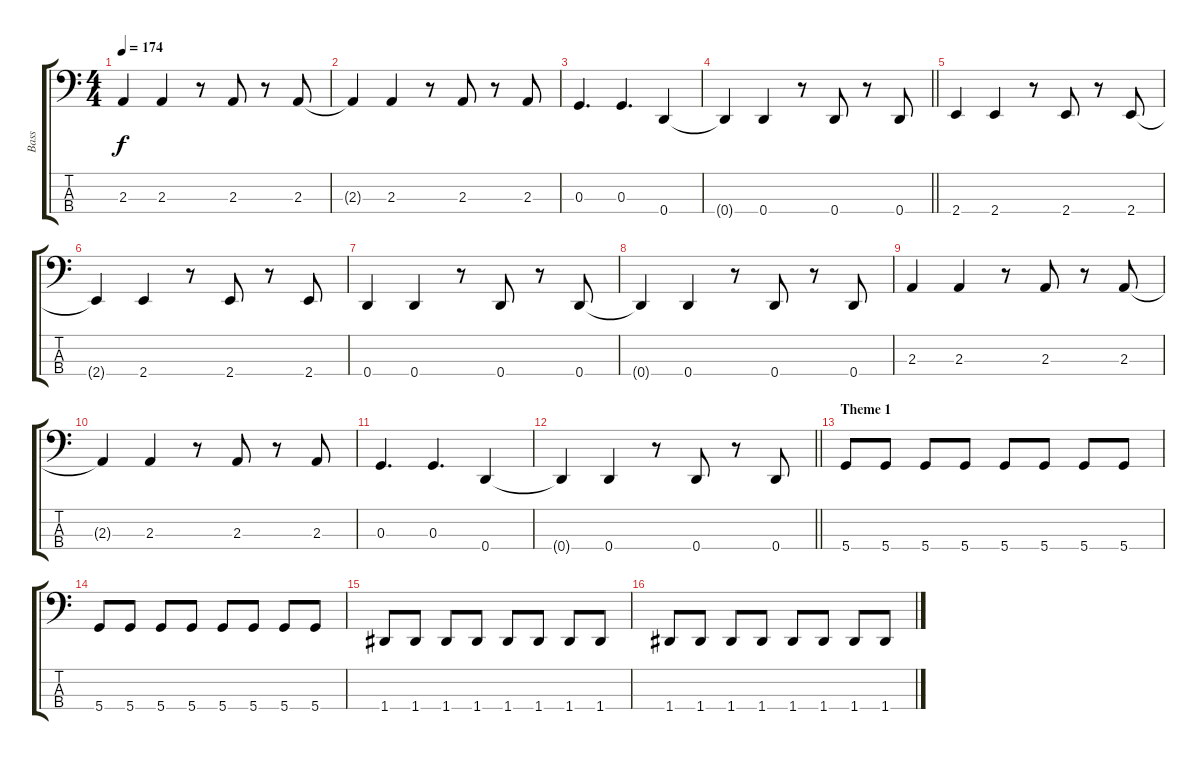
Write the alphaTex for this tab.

\track ("Bass" "Bass") {instrument electricbassfinger}
\staff {score tabs}
\tuning (F2 C2 G1 D1) {hide}
\ts (4 4)
\tempo 174
\clef f4
\ks c
2.3.4{dy f} 2.3.4 r.8 2.3.8 r.8 2.3.8 |
2.3{t}.4 2.3.4 r.8 2.3.8 r.8 2.3.8 |
0.3.4{d} 0.3.4{d} 0.4.4 |
\barLineRight lightlight
0.4{t}.4 0.4.4 r.8 0.4.8 r.8 0.4.8 |
2.4.4 2.4.4 r.8 2.4.8 r.8 2.4.8 |
2.4{t}.4 2.4.4 r.8 2.4.8 r.8 2.4.8 |
0.4.4 0.4.4 r.8 0.4.8 r.8 0.4.8 |
0.4{t}.4 0.4.4 r.8 0.4.8 r.8 0.4.8 |
2.3.4 2.3.4 r.8 2.3.8 r.8 2.3.8 |
2.3{t}.4 2.3.4 r.8 2.3.8 r.8 2.3.8 |
0.3.4{d} 0.3.4{d} 0.4.4 |
\barLineRight lightlight
0.4{t}.4 0.4.4 r.8 0.4.8 r.8 0.4.8 |
\section ("" "Theme 1")
5.4.8 5.4.8 5.4.8 5.4.8 5.4.8 5.4.8 5.4.8 5.4.8 |
5.4.8 5.4.8 5.4.8 5.4.8 5.4.8 5.4.8 5.4.8 5.4.8 |
1.4.8 1.4.8 1.4.8 1.4.8 1.4.8 1.4.8 1.4.8 1.4.8 |
1.4.8 1.4.8 1.4.8 1.4.8 1.4.8 1.4.8 1.4.8 1.4.8
